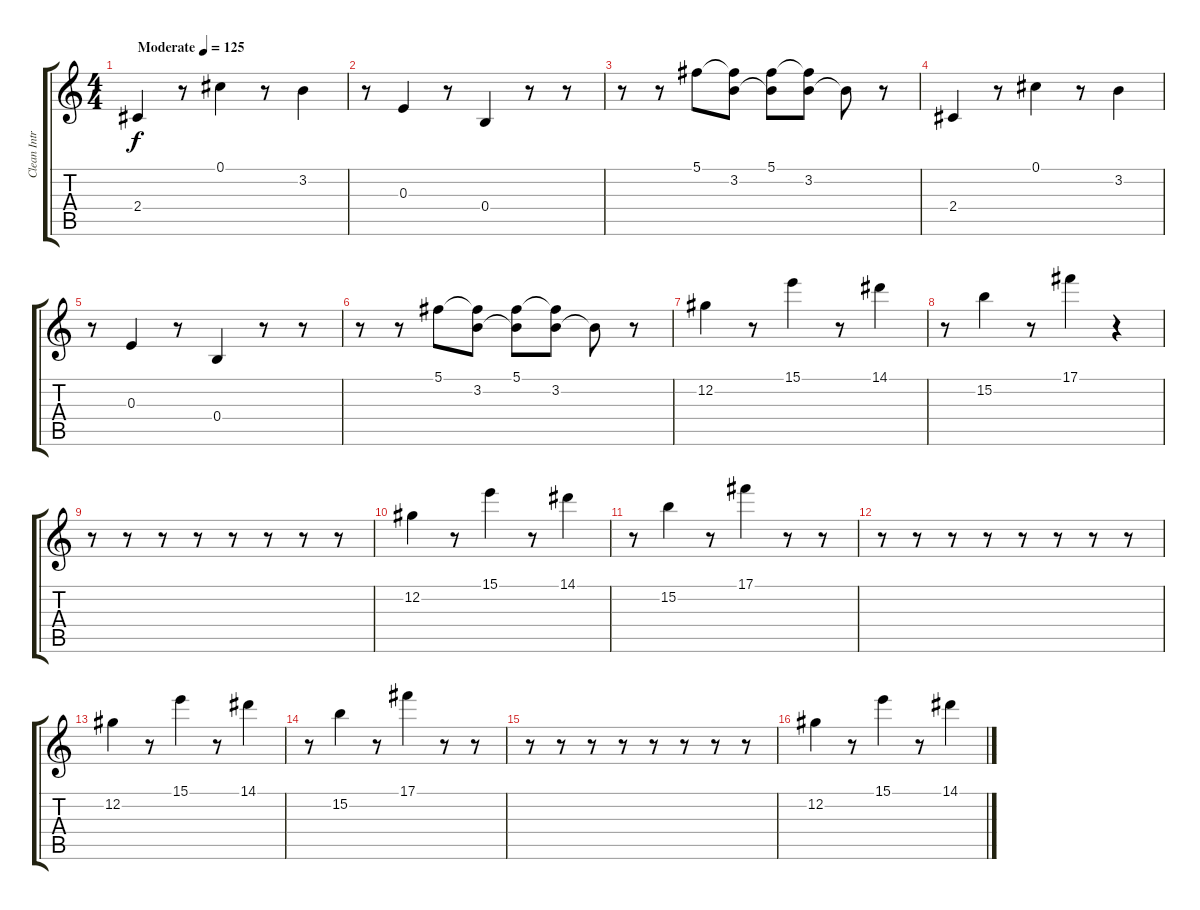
\track ("Clean Intro 1" "Clean Intr") {instrument electricguitarjazz}
\staff {score tabs}
\tuning (Db4 Ab3 E3 B2 Gb2 B1) {hide}
\ts (4 4)
\tempo (125 "Moderate")
\clef g2
\ks c
2.4.4{dy f instrument electricguitarjazz} r.8 0.1.4 r.8 3.2.4 |
r.8 0.3.4 r.8 0.4.4 r.8 r.8 |
r.8 r.8 5.1.8 (5.1{t} 3.2).8 (5.1 3.2{t}).8 (5.1{t} 3.2).8 3.2{t}.8 r.8 |
2.4.4 r.8 0.1.4 r.8 3.2.4 |
r.8 0.3.4 r.8 0.4.4 r.8 r.8 |
r.8 r.8 5.1.8 (5.1{t} 3.2).8 (5.1 3.2{t}).8 (5.1{t} 3.2).8 3.2{t}.8 r.8 |
12.2.4 r.8 15.1.4 r.8 14.1.4 |
r.8 15.2.4 r.8 17.1.4 r.4 |
r.8 r.8 r.8 r.8 r.8 r.8 r.8 r.8 |
12.2.4 r.8 15.1.4 r.8 14.1.4 |
r.8 15.2.4 r.8 17.1.4 r.8 r.8 |
r.8 r.8 r.8 r.8 r.8 r.8 r.8 r.8 |
12.2.4 r.8 15.1.4 r.8 14.1.4 |
r.8 15.2.4 r.8 17.1.4 r.8 r.8 |
r.8 r.8 r.8 r.8 r.8 r.8 r.8 r.8 |
12.2.4 r.8 15.1.4 r.8 14.1.4
